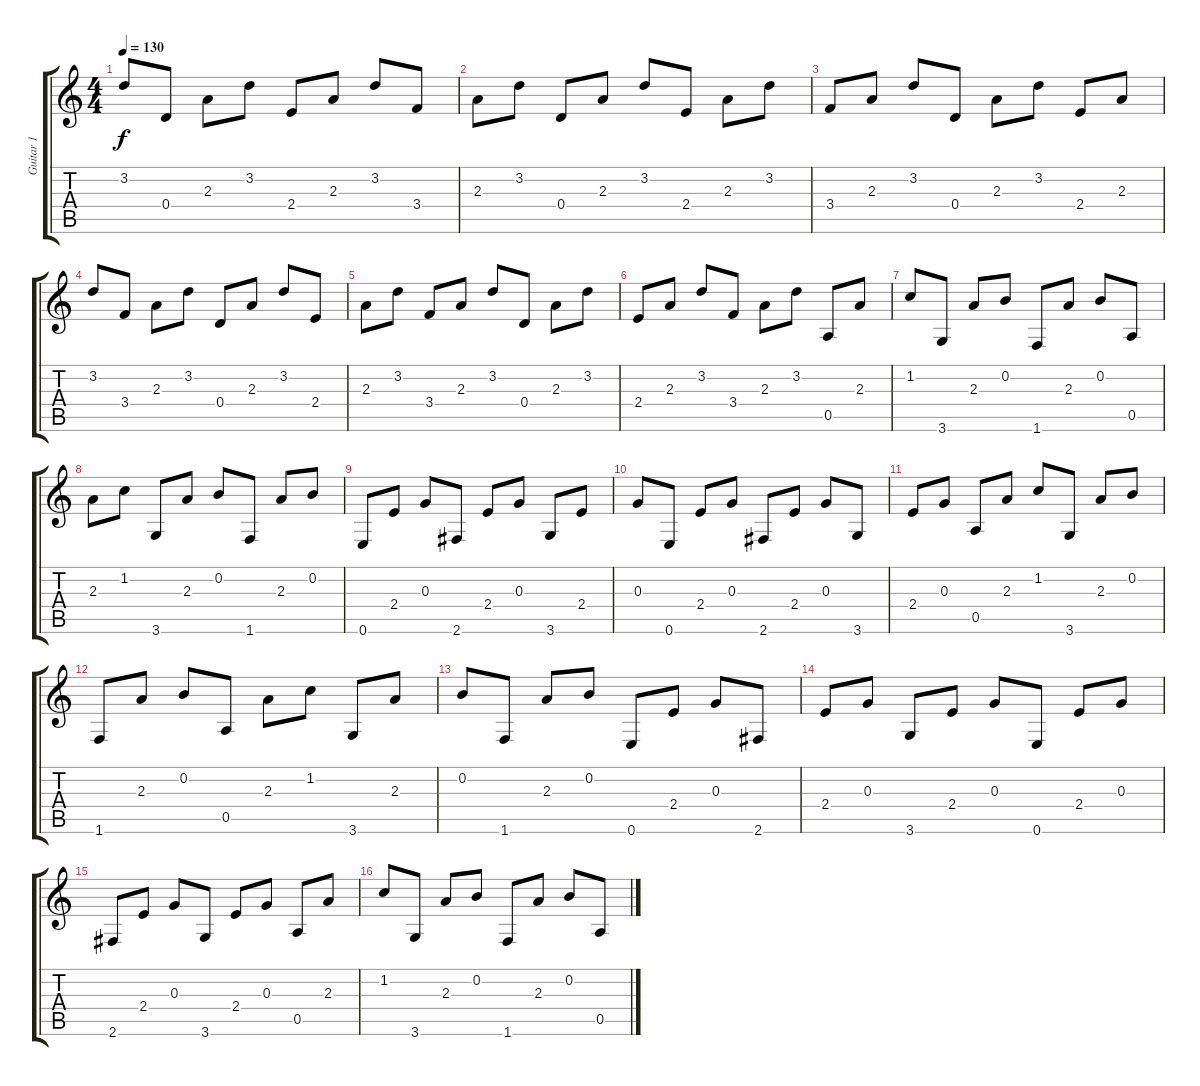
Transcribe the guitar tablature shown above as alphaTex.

\track ("Guitar 1" "Guitar 1") {instrument acousticguitarnylon}
\staff {score tabs}
\tuning (E4 B3 G3 D3 A2 E2) {hide}
\ts (4 4)
\tempo 130
\clef g2
\ks c
3.2.8{dy f} 0.4.8 2.3.8 3.2.8 2.4.8 2.3.8 3.2.8 3.4.8 |
2.3.8 3.2.8 0.4.8 2.3.8 3.2.8 2.4.8 2.3.8 3.2.8 |
3.4.8 2.3.8 3.2.8 0.4.8 2.3.8 3.2.8 2.4.8 2.3.8 |
3.2.8 3.4.8 2.3.8 3.2.8 0.4.8 2.3.8 3.2.8 2.4.8 |
2.3.8 3.2.8 3.4.8 2.3.8 3.2.8 0.4.8 2.3.8 3.2.8 |
2.4.8 2.3.8 3.2.8 3.4.8 2.3.8 3.2.8 0.5.8 2.3.8 |
1.2.8 3.6.8 2.3.8 0.2.8 1.6.8 2.3.8 0.2.8 0.5.8 |
2.3.8 1.2.8 3.6.8 2.3.8 0.2.8 1.6.8 2.3.8 0.2.8 |
0.6.8 2.4.8 0.3.8 2.6.8 2.4.8 0.3.8 3.6.8 2.4.8 |
0.3.8 0.6.8 2.4.8 0.3.8 2.6.8 2.4.8 0.3.8 3.6.8 |
2.4.8 0.3.8 0.5.8 2.3.8 1.2.8 3.6.8 2.3.8 0.2.8 |
1.6.8 2.3.8 0.2.8 0.5.8 2.3.8 1.2.8 3.6.8 2.3.8 |
0.2.8 1.6.8 2.3.8 0.2.8 0.6.8 2.4.8 0.3.8 2.6.8 |
2.4.8 0.3.8 3.6.8 2.4.8 0.3.8 0.6.8 2.4.8 0.3.8 |
2.6.8 2.4.8 0.3.8 3.6.8 2.4.8 0.3.8 0.5.8 2.3.8 |
1.2.8 3.6.8 2.3.8 0.2.8 1.6.8 2.3.8 0.2.8 0.5.8
